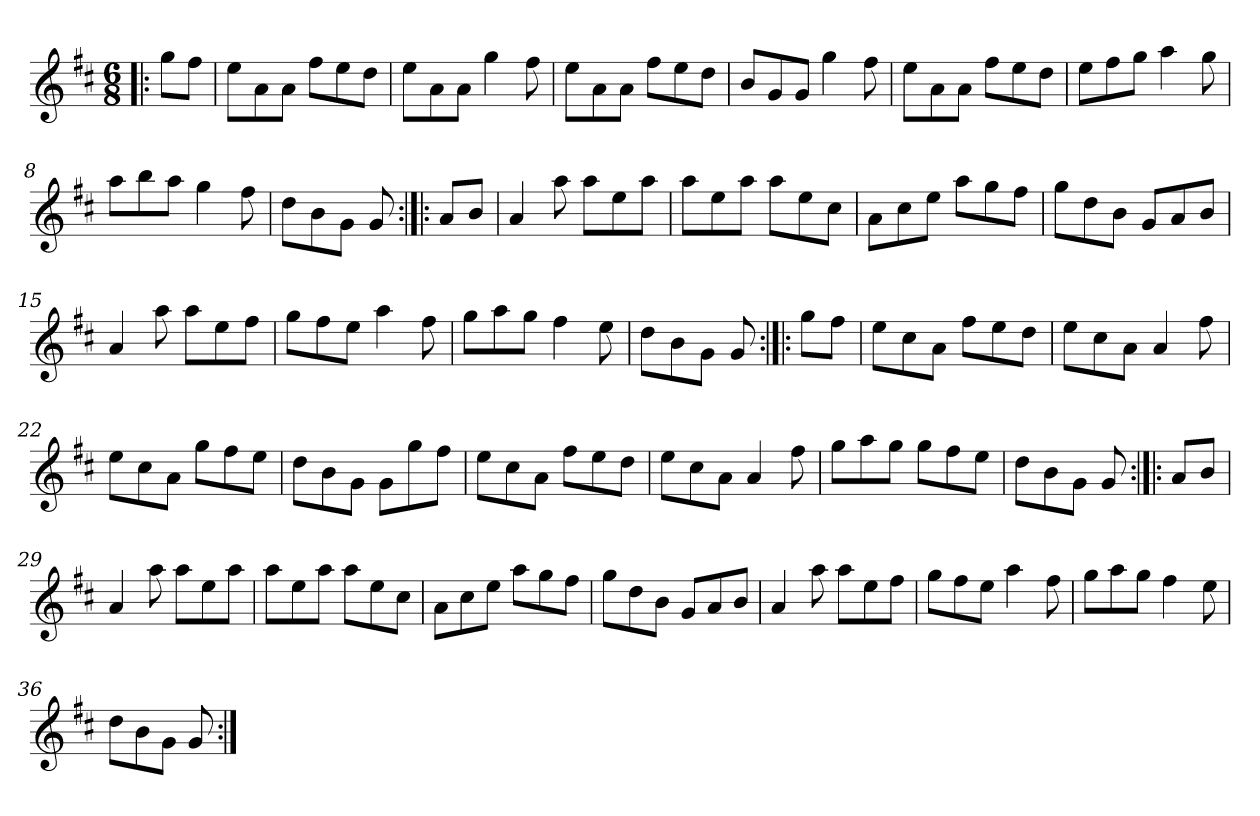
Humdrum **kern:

**kern
*part1
*staff1
*clefG2
*k[f#c#]
*D:
*M6/8
=1!|:
8gg\L
8ff#\J
=2
8ee\L
8a\
8a\J
8ff#\L
8ee\
8dd\J
=3
8ee\L
8a\
8a\J
4gg\
8ff#\
=4
8ee\L
8a\
8a\J
8ff#\L
8ee\
8dd\J
=5
8b/L
8g/
8g/J
4gg\
8ff#\
=6
8ee\L
8a\
8a\J
8ff#\L
8ee\
8dd\J
=7
8ee\L
8ff#\
8gg\J
4aa\
8gg\
=8
8aa\L
8bb\
8aa\J
4gg\
8ff#\
!!LO:LB:g=z
=9
8dd\L
8b\
8g\J
8g/
=10:|!|:
8a/L
8b/J
=11
4a/
8aa\
8aa\L
8ee\
8aa\J
=12
8aa\L
8ee\
8aa\J
8aa\L
8ee\
8cc#\J
=13
8a\L
8cc#\
8ee\J
8aa\L
8gg\
8ff#\J
=14
8gg\L
8dd\
8b\J
8g/L
8a/
8b/J
=15
4a/
8aa\
8aa\L
8ee\
8ff#\J
=16
8gg\L
8ff#\
8ee\J
4aa\
8ff#\
!!LO:LB:g=z
=17
8gg\L
8aa\
8gg\J
4ff#\
8ee\
=18
8dd\L
8b\
8g\J
8g/
=19:|!|:
8gg\L
8ff#\J
=20
8ee\L
8cc#\
8a\J
8ff#\L
8ee\
8dd\J
=21
8ee\L
8cc#\
8a\J
4a/
8ff#\
=22
8ee\L
8cc#\
8a\J
8gg\L
8ff#\
8ee\J
=23
8dd\L
8b\
8g\J
8g\L
8gg\
8ff#\J
=24
8ee\L
8cc#\
8a\J
8ff#\L
8ee\
8dd\J
!!LO:LB:g=z
=25
8ee\L
8cc#\
8a\J
4a/
8ff#\
=26
8gg\L
8aa\
8gg\J
8gg\L
8ff#\
8ee\J
=27
8dd\L
8b\
8g\J
8g/
=28:|!|:
8a/L
8b/J
=29
4a/
8aa\
8aa\L
8ee\
8aa\J
=30
8aa\L
8ee\
8aa\J
8aa\L
8ee\
8cc#\J
=31
8a\L
8cc#\
8ee\J
8aa\L
8gg\
8ff#\J
=32
8gg\L
8dd\
8b\J
8g/L
8a/
8b/J
!!LO:LB:g=z
=33
4a/
8aa\
8aa\L
8ee\
8ff#\J
=34
8gg\L
8ff#\
8ee\J
4aa\
8ff#\
=35
8gg\L
8aa\
8gg\J
4ff#\
8ee\
=36
8dd\L
8b\
8g\J
8g/
=:|!
*-
